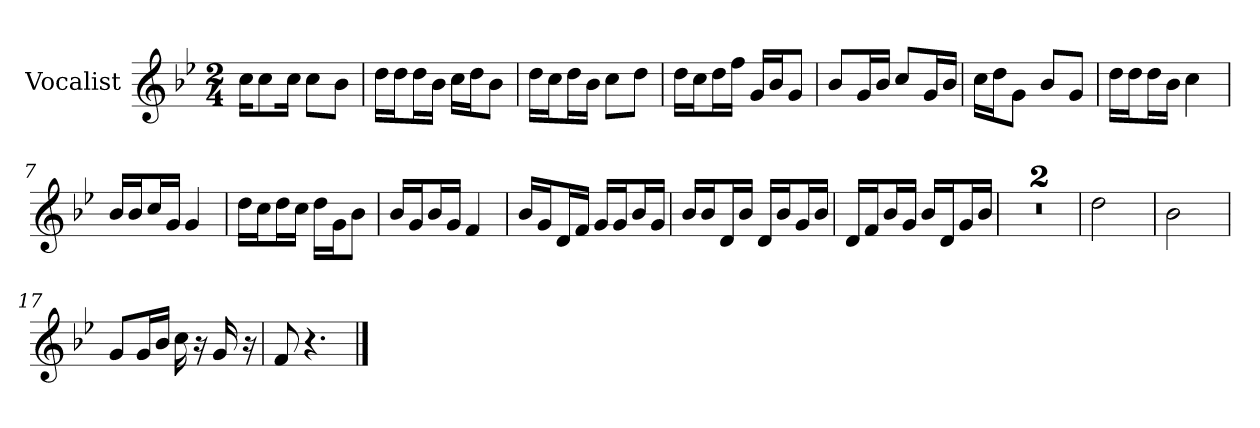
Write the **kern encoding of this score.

**kern
*part1
*staff1
*I"Vocalist
*k[b-e-]
*B-:
*M2/4
=
16ccKL
8cc
16ccJk
8ccL
8b-J
=1
16ddLL
16ddJ
16ddL
16b-JJ
16ccLL
16ddJ
8b-J
=2
16ddLL
16ccJ
16ddL
16b-JJ
8ccL
8ddJ
=3
16ddLL
16ccJ
16ddL
16ffJJ
16gLL
16b-J
8gJ
=4
8b-L
16gL
16b-JJ
8ccL
16gL
16b-JJ
=5
16ccLL
16ddJ
8gJ
8b-L
8gJ
=6
16ddLL
16ddJ
16ddL
16b-JJ
4cc
=7
16b-LL
16b-J
16ccL
16gJJ
4g
=8
16ddLL
16ccJ
16ddL
16ccJJ
16ddLL
16gJ
8b-J
=9
16b-LL
16gJ
16b-L
16gJJ
4f
=10
16b-LL
16gJ
16dL
16fJJ
16gLL
16gJ
16b-L
16gJJ
=11
16b-LL
16b-J
16dL
16b-JJ
16dLL
16b-J
16gL
16b-JJ
=12
16dLL
16fJ
16b-L
16gJJ
16b-LL
16dJ
16gL
16b-JJ
=13
2r
=14
2r
=15
2dd
=16
2b-
=17
8gL
16gL
16b-JJ
16cc
16r
16g
16r
=18
8f
4.r
==
*-
